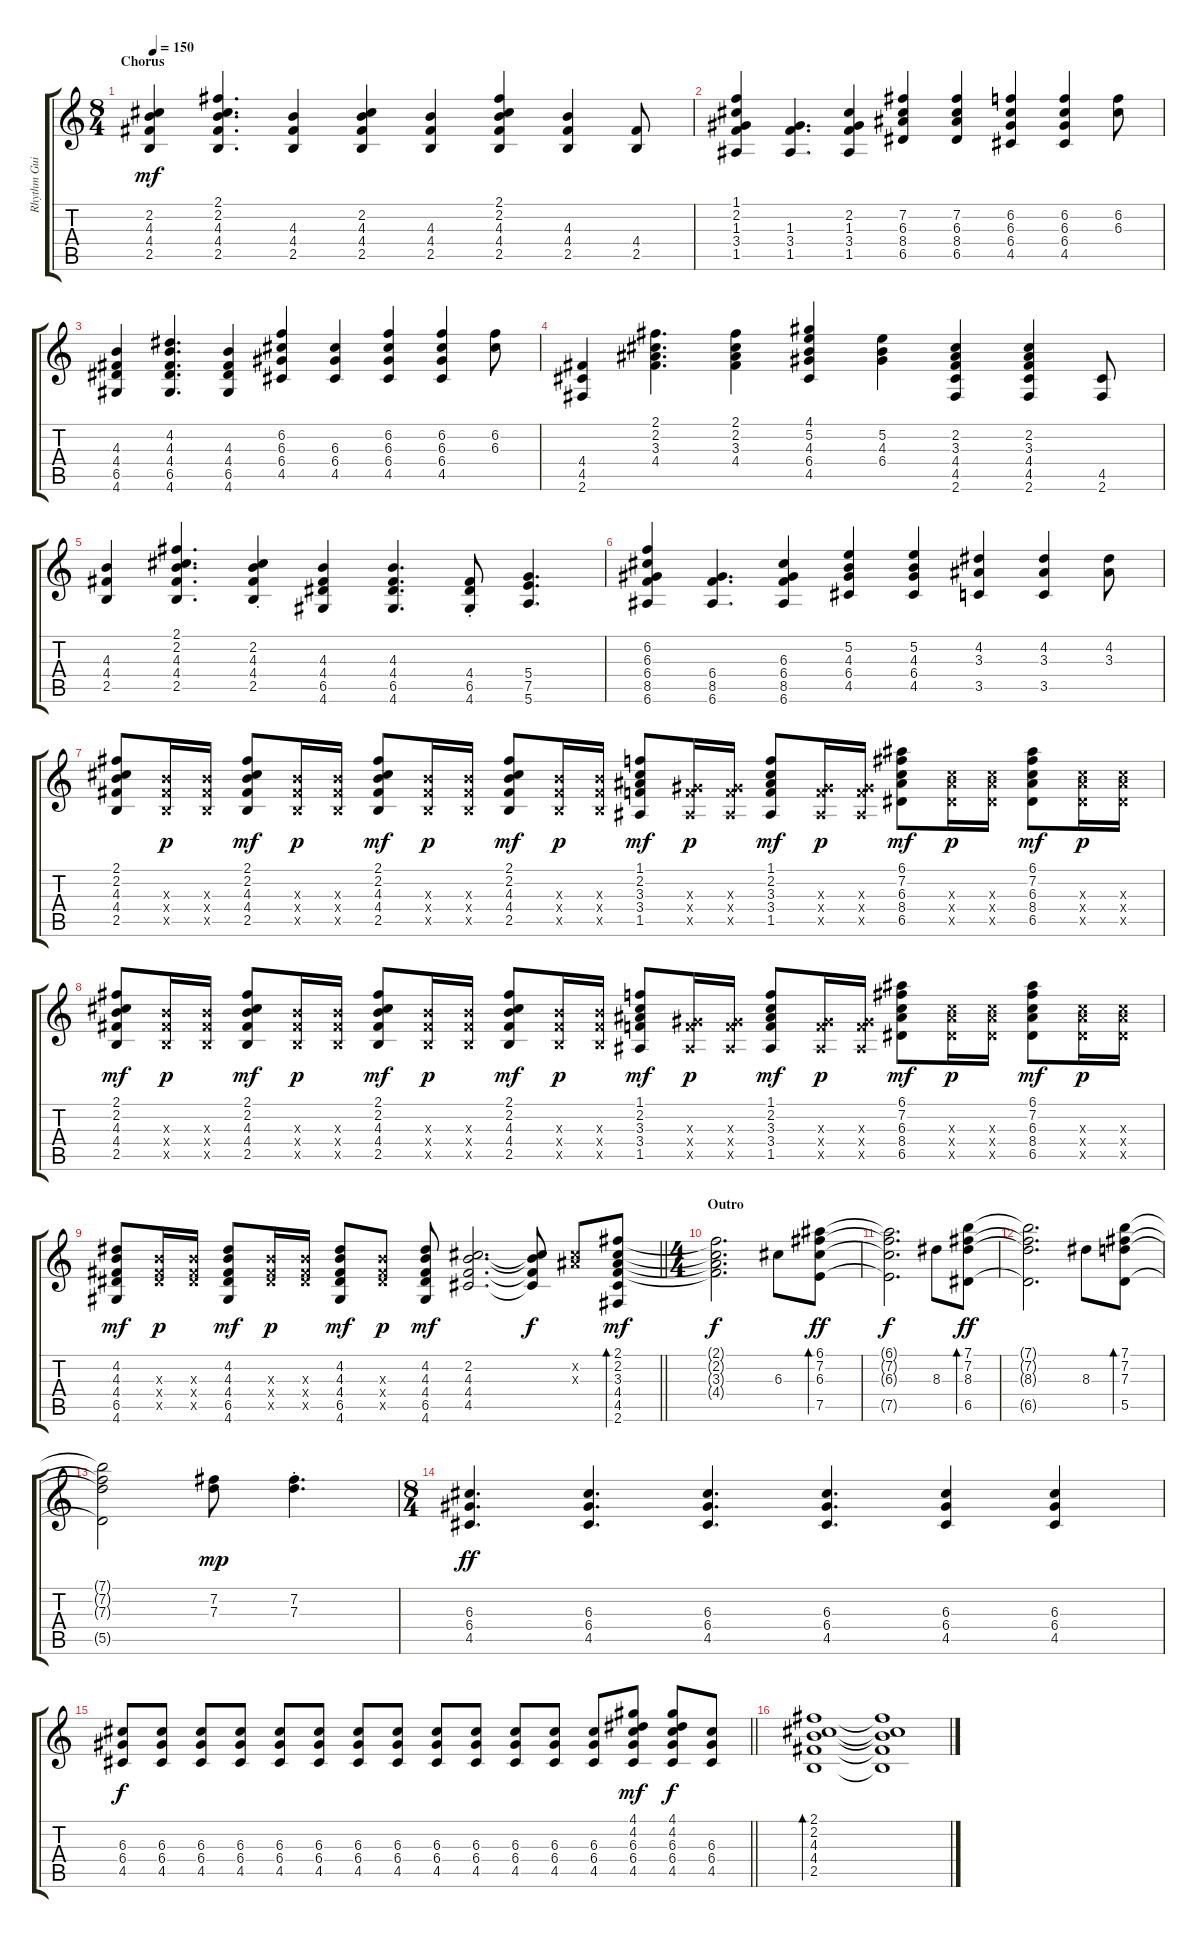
\track ("Rhythm Guitar" "Rhythm Gui") {instrument electricguitarclean}
\staff {score tabs}
\tuning (E4 B3 G3 D3 A2 E2) {hide}
\ts (8 4)
\section ("" "Chorus")
\tempo 150
\clef g2
\ks c
(2.2 4.3 4.4 2.5).4{dy mf} (2.1 2.2 4.3 4.4 2.5).4{d} (4.3 4.4 2.5).4 (2.2 4.3 4.4 2.5).4 (4.3 4.4 2.5).4 (2.1 2.2 4.3 4.4 2.5).4 (4.3 4.4 2.5).4 (4.4 2.5).8 |
(1.1 2.2 1.3 3.4 1.5).4 (1.3 3.4 1.5).4{d} (2.2 1.3 3.4 1.5).4 (7.2 6.3 8.4 6.5).4 (7.2 6.3 8.4 6.5).4 (6.2 6.3 6.4 4.5).4 (6.2 6.3 6.4 4.5).4 (6.2 6.3).8 |
(4.3 4.4 6.5 4.6).4 (4.2 4.3 4.4 6.5 4.6).4{d} (4.3 4.4 6.5 4.6).4 (6.2 6.3 6.4 4.5).4 (6.3 6.4 4.5).4 (6.2 6.3 6.4 4.5).4 (6.2 6.3 6.4 4.5).4 (6.2 6.3).8 |
(4.4 4.5 2.6).4 (2.1 2.2 3.3 4.4).4{d} (2.1 2.2 3.3 4.4).4 (4.1 5.2 4.3 6.4 4.5).4 (5.2 4.3 6.4).4 (2.2 3.3 4.4 4.5 2.6).4 (2.2 3.3 4.4 4.5 2.6).4 (4.5 2.6).8 |
(4.3 4.4 2.5).4 (2.1 2.2 4.3 4.4 2.5).4{d} (2.2{st} 4.3{st} 4.4{st} 2.5{st}).4 (4.3 4.4 6.5 4.6).4 (4.3 4.4 6.5 4.6).4{d} (4.4{st} 6.5{st} 4.6{st}).8 (5.4 7.5 5.6).4{d} |
(6.2 6.3 6.4 8.5 6.6).4 (6.4 8.5 6.6).4{d} (6.3 6.4 8.5 6.6).4 (5.2 4.3 6.4 4.5).4 (5.2 4.3 6.4 4.5).4 (4.2 3.3 3.5).4 (4.2 3.3 3.5).4 (4.2 3.3).8 |
(2.1 2.2 4.3 4.4 2.5).8 (4.3{x} 4.4{x} 2.5{x}).16{dy p} (4.3{x} 4.4{x} 2.5{x}).16 (2.1 2.2 4.3 4.4 2.5).8{dy mf} (4.3{x} 4.4{x} 2.5{x}).16{dy p} (4.3{x} 4.4{x} 2.5{x}).16 (2.1 2.2 4.3 4.4 2.5).8{dy mf} (4.3{x} 4.4{x} 2.5{x}).16{dy p} (4.3{x} 4.4{x} 2.5{x}).16 (2.1 2.2 4.3 4.4 2.5).8{dy mf} (4.3{x} 4.4{x} 2.5{x}).16{dy p} (4.3{x} 4.4{x} 2.5{x}).16 (1.1 2.2 3.3 3.4 1.5).8{dy mf} (1.3{x} 3.4{x} 1.5{x}).16{dy p} (1.3{x} 3.4{x} 1.5{x}).16 (1.1 2.2 3.3 3.4 1.5).8{dy mf} (1.3{x} 3.4{x} 1.5{x}).16{dy p} (1.3{x} 3.4{x} 1.5{x}).16 (6.1 7.2 6.3 8.4 6.5).8{dy mf} (6.3{x} 8.4{x} 6.5{x}).16{dy p} (6.3{x} 8.4{x} 6.5{x}).16 (6.1 7.2 6.3 8.4 6.5).8{dy mf} (6.3{x} 8.4{x} 6.5{x}).16{dy p} (6.3{x} 8.4{x} 6.5{x}).16 |
(2.1 2.2 4.3 4.4 2.5).8{dy mf} (4.3{x} 4.4{x} 2.5{x}).16{dy p} (4.3{x} 4.4{x} 2.5{x}).16 (2.1 2.2 4.3 4.4 2.5).8{dy mf} (4.3{x} 4.4{x} 2.5{x}).16{dy p} (4.3{x} 4.4{x} 2.5{x}).16 (2.1 2.2 4.3 4.4 2.5).8{dy mf} (4.3{x} 4.4{x} 2.5{x}).16{dy p} (4.3{x} 4.4{x} 2.5{x}).16 (2.1 2.2 4.3 4.4 2.5).8{dy mf} (4.3{x} 4.4{x} 2.5{x}).16{dy p} (4.3{x} 4.4{x} 2.5{x}).16 (1.1 2.2 3.3 3.4 1.5).8{dy mf} (1.3{x} 3.4{x} 1.5{x}).16{dy p} (1.3{x} 3.4{x} 1.5{x}).16 (1.1 2.2 3.3 3.4 1.5).8{dy mf} (1.3{x} 3.4{x} 1.5{x}).16{dy p} (1.3{x} 3.4{x} 1.5{x}).16 (6.1 7.2 6.3 8.4 6.5).8{dy mf} (6.3{x} 8.4{x} 6.5{x}).16{dy p} (6.3{x} 8.4{x} 6.5{x}).16 (6.1 7.2 6.3 8.4 6.5).8{dy mf} (6.3{x} 8.4{x} 6.5{x}).16{dy p} (6.3{x} 8.4{x} 6.5{x}).16 |
\barLineRight lightlight
(4.2 4.3 4.4 6.5 4.6).8{dy mf} (4.3{x} 4.4{x} 6.5{x}).16{dy p} (4.3{x} 4.4{x} 6.5{x}).16 (4.2 4.3 4.4 6.5 4.6).8{dy mf} (4.3{x} 4.4{x} 6.5{x}).16{dy p} (4.3{x} 4.4{x} 6.5{x}).16 (4.2 4.3 4.4 6.5 4.6).8{dy mf} (4.3{x} 4.4{x} 6.5{x}).8{dy p} (4.2 4.3 4.4 6.5 4.6).8{dy mf} (2.2 4.3 4.4 4.5).2{d} (2.2{t} 4.3{t} 4.4{t} 4.5{t}).8{dy f} (2.2{x} 3.3{x}).8 (2.1 2.2 3.3 4.4 4.5 2.6).8{bd 60 dy mf} |
\ts (4 4)
\section ("" "Outro")
(2.1{t} 2.2{t} 3.3{t} 4.4{t}).2{d dy f} 6.3.8 (6.1 7.2 6.3 7.5).8{bd 60 dy ff} |
(6.1{t} 7.2{t} 6.3{t} 7.5{t}).2{d dy f} 8.3.8 (7.1 7.2 8.3 6.5).8{bd 60 dy ff} |
(7.1{t} 7.2{t} 8.3{t} 6.5{t}).2{d} 8.3.8 (7.1 7.2 7.3 5.5).8{bd 60} |
(7.1{t} 7.2{t} 7.3{t} 5.5{t}).2 (7.2 7.3).8{dy mp} (7.2{st} 7.3{st}).4{d} |
\ts (8 4)
(6.3 6.4 4.5).4{d dy ff} (6.3 6.4 4.5).4{d} (6.3 6.4 4.5).4{d} (6.3 6.4 4.5).4{d} (6.3 6.4 4.5).4 (6.3 6.4 4.5).4 |
\barLineRight lightlight
(6.3 6.4 4.5).8{dy f} (6.3 6.4 4.5).8 (6.3 6.4 4.5).8 (6.3 6.4 4.5).8 (6.3 6.4 4.5).8 (6.3 6.4 4.5).8 (6.3 6.4 4.5).8 (6.3 6.4 4.5).8 (6.3 6.4 4.5).8 (6.3 6.4 4.5).8 (6.3 6.4 4.5).8 (6.3 6.4 4.5).8 (6.3 6.4 4.5).8 (4.1 4.2 6.3 6.4 4.5).8{dy mf} (4.1 4.2 6.3 6.4 4.5).8{dy f} (6.3 6.4 4.5).8 |
(2.1 2.2 4.3 4.4 2.5).1{bd 120} (2.1{t} 2.2{t} 4.3{t} 4.4{t} 2.5{t}).1
